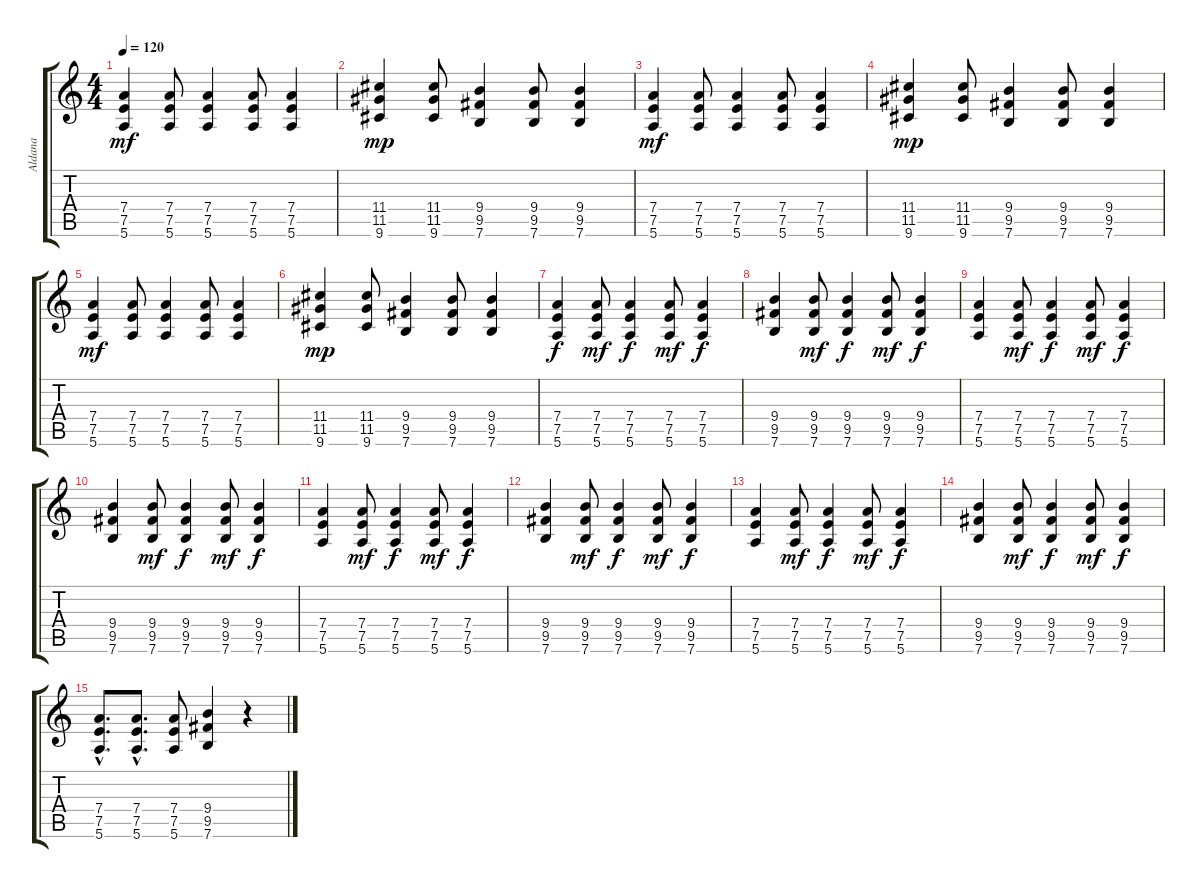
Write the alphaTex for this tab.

\track ("Aldana" "Aldana") {instrument electricguitarmuted}
\staff {score tabs}
\tuning (E4 B3 G3 D3 A2 E2) {hide}
\ts (4 4)
\tempo 120
\clef g2
\ks c
(7.4 7.5 5.6).4{dy mf} (7.4 7.5 5.6).8 (7.4 7.5 5.6).4 (7.4 7.5 5.6).8 (7.4 7.5 5.6).4 |
(11.4 11.5 9.6).4{dy mp} (11.4 11.5 9.6).8 (9.4 9.5 7.6).4 (9.4 9.5 7.6).8 (9.4 9.5 7.6).4 |
(7.4 7.5 5.6).4{dy mf} (7.4 7.5 5.6).8 (7.4 7.5 5.6).4 (7.4 7.5 5.6).8 (7.4 7.5 5.6).4 |
(11.4 11.5 9.6).4{dy mp} (11.4 11.5 9.6).8 (9.4 9.5 7.6).4 (9.4 9.5 7.6).8 (9.4 9.5 7.6).4 |
(7.4 7.5 5.6).4{dy mf} (7.4 7.5 5.6).8 (7.4 7.5 5.6).4 (7.4 7.5 5.6).8 (7.4 7.5 5.6).4 |
(11.4 11.5 9.6).4{dy mp} (11.4 11.5 9.6).8 (9.4 9.5 7.6).4 (9.4 9.5 7.6).8 (9.4 9.5 7.6).4 |
(7.4 7.5 5.6).4{dy f} (7.4 7.5 5.6).8{dy mf} (7.4 7.5 5.6).4{dy f} (7.4 7.5 5.6).8{dy mf} (7.4 7.5 5.6).4{dy f} |
(9.4 9.5 7.6).4 (9.4 9.5 7.6).8{dy mf} (9.4 9.5 7.6).4{dy f} (9.4 9.5 7.6).8{dy mf} (9.4 9.5 7.6).4{dy f} |
(7.4 7.5 5.6).4 (7.4 7.5 5.6).8{dy mf} (7.4 7.5 5.6).4{dy f} (7.4 7.5 5.6).8{dy mf} (7.4 7.5 5.6).4{dy f} |
(9.4 9.5 7.6).4 (9.4 9.5 7.6).8{dy mf} (9.4 9.5 7.6).4{dy f} (9.4 9.5 7.6).8{dy mf} (9.4 9.5 7.6).4{dy f} |
(7.4 7.5 5.6).4 (7.4 7.5 5.6).8{dy mf} (7.4 7.5 5.6).4{dy f} (7.4 7.5 5.6).8{dy mf} (7.4 7.5 5.6).4{dy f} |
(9.4 9.5 7.6).4 (9.4 9.5 7.6).8{dy mf} (9.4 9.5 7.6).4{dy f} (9.4 9.5 7.6).8{dy mf} (9.4 9.5 7.6).4{dy f} |
(7.4 7.5 5.6).4 (7.4 7.5 5.6).8{dy mf} (7.4 7.5 5.6).4{dy f} (7.4 7.5 5.6).8{dy mf} (7.4 7.5 5.6).4{dy f} |
(9.4 9.5 7.6).4 (9.4 9.5 7.6).8{dy mf} (9.4 9.5 7.6).4{dy f} (9.4 9.5 7.6).8{dy mf} (9.4 9.5 7.6).4{dy f} |
(7.4{hac} 7.5{hac} 5.6{hac}).8{d} (7.4{hac} 7.5{hac} 5.6{hac}).8{d} (7.4 7.5 5.6).8 (9.4 9.5 7.6).4 r.4
